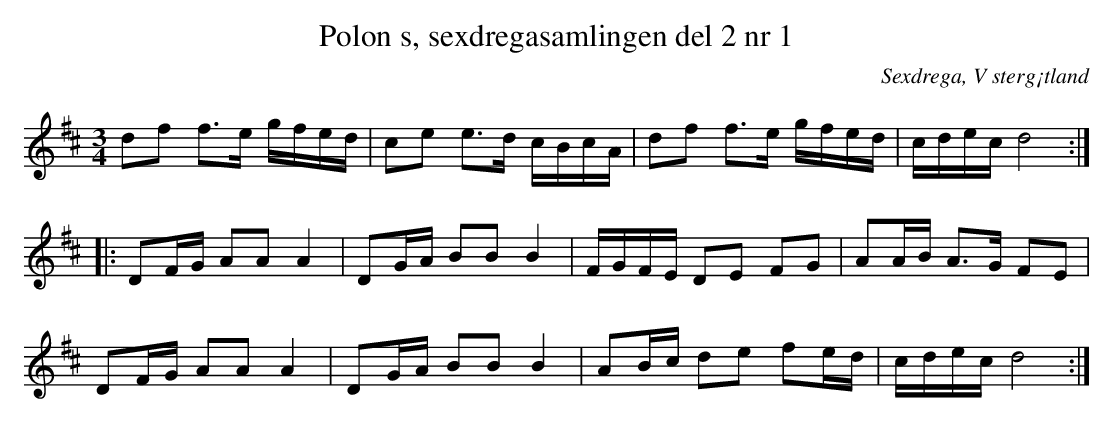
X:1
T: Polon s, sexdregasamlingen del 2 nr 1
O: Sexdrega, V sterg¡tland
M: 3/4
L: 1/16
K: D
d2f2 f2>e2 gfed | c2e2 e2>d2 cBcA | d2f2 f2>e2 gfed | cdec d8 ::
D2FG A2A2 A4 | D2GA B2B2 B4 | FGFE D2E2 F2G2 | A2AB A2>G2 F2E2 |
D2FG A2A2 A4 | D2GA B2B2 B4 | A2Bc d2e2 f2ed | cdec d8 :|
